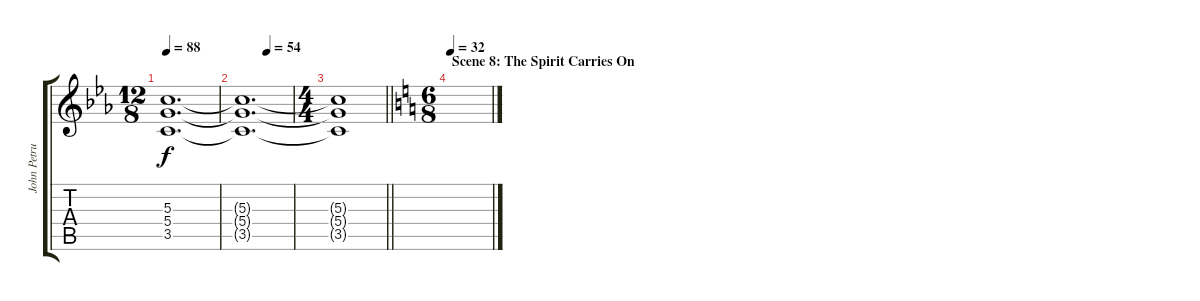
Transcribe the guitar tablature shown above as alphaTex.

\track ("John Petrucci" "John Petru") {instrument acousticguitarsteel}
\staff {score tabs}
\tuning (E4 B3 G3 D3 A2 E2) {hide}
\ts (12 8)
\tempo 88
\clef g2
\ks eb
(5.3{t} 5.4{t} 3.5{t}).1{d dy f volume 0} |
\tempo (54 0.5)
(5.3{t} 5.4{t} 3.5{t}).1{d} |
\ts (4 4)
\barLineRight lightlight
(5.3{t} 5.4{t} 3.5{t}).1 |
\ts (6 8)
\section ("" "Scene 8: The Spirit Carries On")
\tempo 32
\ks c
